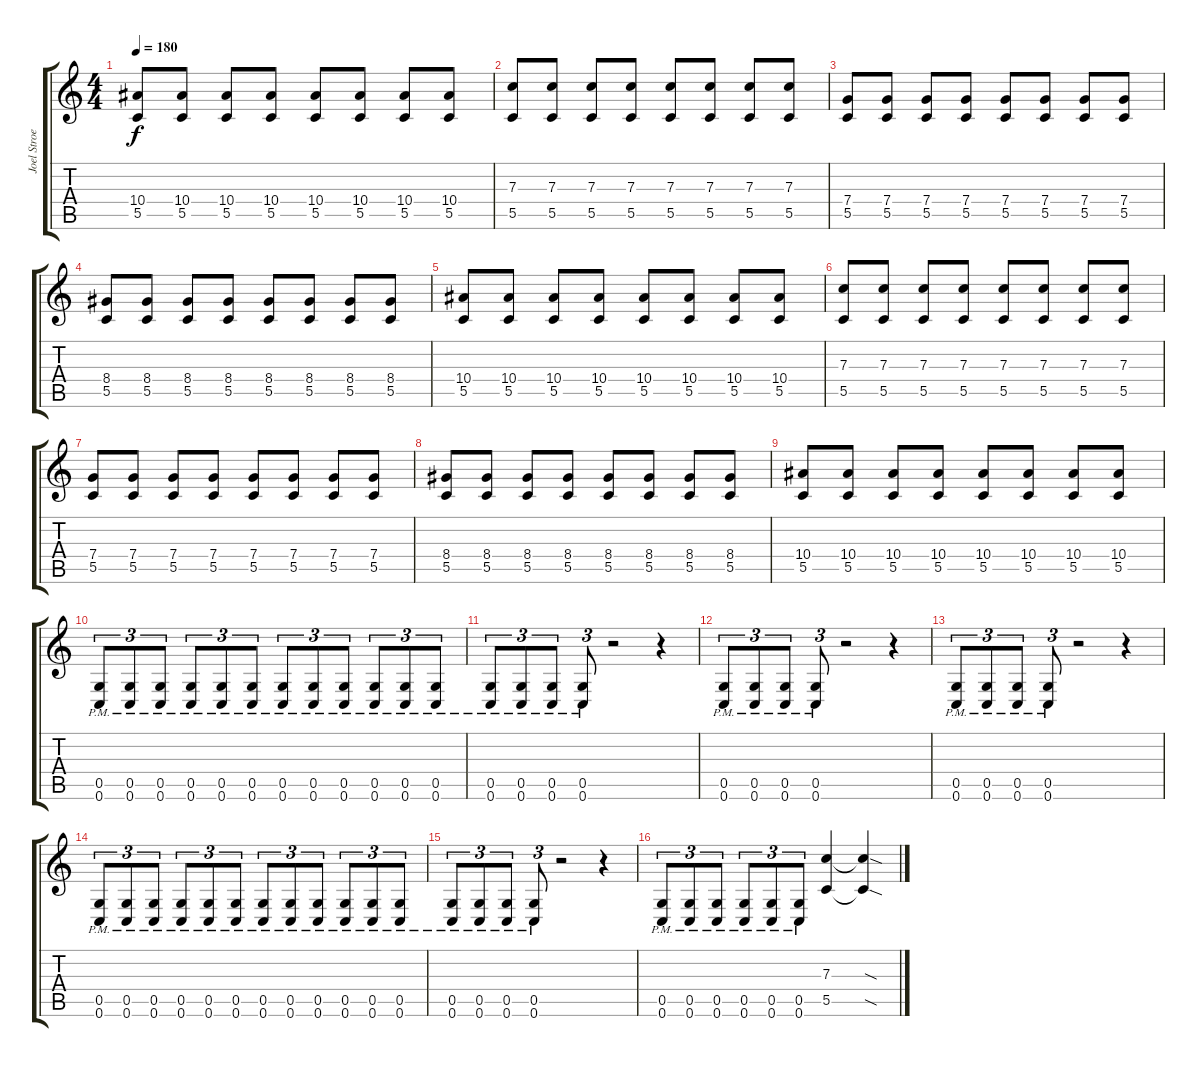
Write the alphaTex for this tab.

\track ("Joel Stroetzel" "Joel Stroe") {instrument distortionguitar}
\staff {score tabs}
\tuning (D4 A3 F3 C3 G2 C2) {hide}
\ts (4 4)
\tempo 180
\clef g2
\ks c
(10.4 5.5).8{dy f} (10.4 5.5).8 (10.4 5.5).8 (10.4 5.5).8 (10.4 5.5).8 (10.4 5.5).8 (10.4 5.5).8 (10.4 5.5).8 |
(7.3 5.5).8 (7.3 5.5).8 (7.3 5.5).8 (7.3 5.5).8 (7.3 5.5).8 (7.3 5.5).8 (7.3 5.5).8 (7.3 5.5).8 |
(7.4 5.5).8 (7.4 5.5).8 (7.4 5.5).8 (7.4 5.5).8 (7.4 5.5).8 (7.4 5.5).8 (7.4 5.5).8 (7.4 5.5).8 |
(8.4 5.5).8 (8.4 5.5).8 (8.4 5.5).8 (8.4 5.5).8 (8.4 5.5).8 (8.4 5.5).8 (8.4 5.5).8 (8.4 5.5).8 |
(10.4 5.5).8 (10.4 5.5).8 (10.4 5.5).8 (10.4 5.5).8 (10.4 5.5).8 (10.4 5.5).8 (10.4 5.5).8 (10.4 5.5).8 |
(7.3 5.5).8 (7.3 5.5).8 (7.3 5.5).8 (7.3 5.5).8 (7.3 5.5).8 (7.3 5.5).8 (7.3 5.5).8 (7.3 5.5).8 |
(7.4 5.5).8 (7.4 5.5).8 (7.4 5.5).8 (7.4 5.5).8 (7.4 5.5).8 (7.4 5.5).8 (7.4 5.5).8 (7.4 5.5).8 |
(8.4 5.5).8 (8.4 5.5).8 (8.4 5.5).8 (8.4 5.5).8 (8.4 5.5).8 (8.4 5.5).8 (8.4 5.5).8 (8.4 5.5).8 |
(10.4 5.5).8 (10.4 5.5).8 (10.4 5.5).8 (10.4 5.5).8 (10.4 5.5).8 (10.4 5.5).8 (10.4 5.5).8 (10.4 5.5).8 |
(0.5{pm} 0.6{pm}).8{tu (3 2)} (0.5{pm} 0.6{pm}).8{tu (3 2)} (0.5{pm} 0.6{pm}).8{tu (3 2)} (0.5{pm} 0.6{pm}).8{tu (3 2)} (0.5{pm} 0.6{pm}).8{tu (3 2)} (0.5{pm} 0.6{pm}).8{tu (3 2)} (0.5{pm} 0.6{pm}).8{tu (3 2)} (0.5{pm} 0.6{pm}).8{tu (3 2)} (0.5{pm} 0.6{pm}).8{tu (3 2)} (0.5{pm} 0.6{pm}).8{tu (3 2)} (0.5{pm} 0.6{pm}).8{tu (3 2)} (0.5{pm} 0.6{pm}).8{tu (3 2)} |
(0.5{pm} 0.6{pm}).8{tu (3 2)} (0.5{pm} 0.6{pm}).8{tu (3 2)} (0.5{pm} 0.6{pm}).8{tu (3 2)} (0.5{pm} 0.6{pm}).8{tu (3 2)} r.2 r.4{tu (3 2)} |
(0.5{pm} 0.6{pm}).8{tu (3 2)} (0.5{pm} 0.6{pm}).8{tu (3 2)} (0.5{pm} 0.6{pm}).8{tu (3 2)} (0.5{pm} 0.6{pm}).8{tu (3 2)} r.2 r.4{tu (3 2)} |
(0.5{pm} 0.6{pm}).8{tu (3 2)} (0.5{pm} 0.6{pm}).8{tu (3 2)} (0.5{pm} 0.6{pm}).8{tu (3 2)} (0.5{pm} 0.6{pm}).8{tu (3 2)} r.2 r.4{tu (3 2)} |
(0.5{pm} 0.6{pm}).8{tu (3 2)} (0.5{pm} 0.6{pm}).8{tu (3 2)} (0.5{pm} 0.6{pm}).8{tu (3 2)} (0.5{pm} 0.6{pm}).8{tu (3 2)} (0.5{pm} 0.6{pm}).8{tu (3 2)} (0.5{pm} 0.6{pm}).8{tu (3 2)} (0.5{pm} 0.6{pm}).8{tu (3 2)} (0.5{pm} 0.6{pm}).8{tu (3 2)} (0.5{pm} 0.6{pm}).8{tu (3 2)} (0.5{pm} 0.6{pm}).8{tu (3 2)} (0.5{pm} 0.6{pm}).8{tu (3 2)} (0.5{pm} 0.6{pm}).8{tu (3 2)} |
(0.5{pm} 0.6{pm}).8{tu (3 2)} (0.5{pm} 0.6{pm}).8{tu (3 2)} (0.5{pm} 0.6{pm}).8{tu (3 2)} (0.5{pm} 0.6{pm}).8{tu (3 2)} r.2 r.4{tu (3 2)} |
(0.5{pm} 0.6{pm}).8{tu (3 2)} (0.5{pm} 0.6{pm}).8{tu (3 2)} (0.5{pm} 0.6{pm}).8{tu (3 2)} (0.5{pm} 0.6{pm}).8{tu (3 2)} (0.5{pm} 0.6{pm}).8{tu (3 2)} (0.5{pm} 0.6{pm}).8{tu (3 2)} (7.3 5.5).4 (7.3{sod t} 5.5{sod t}).4
